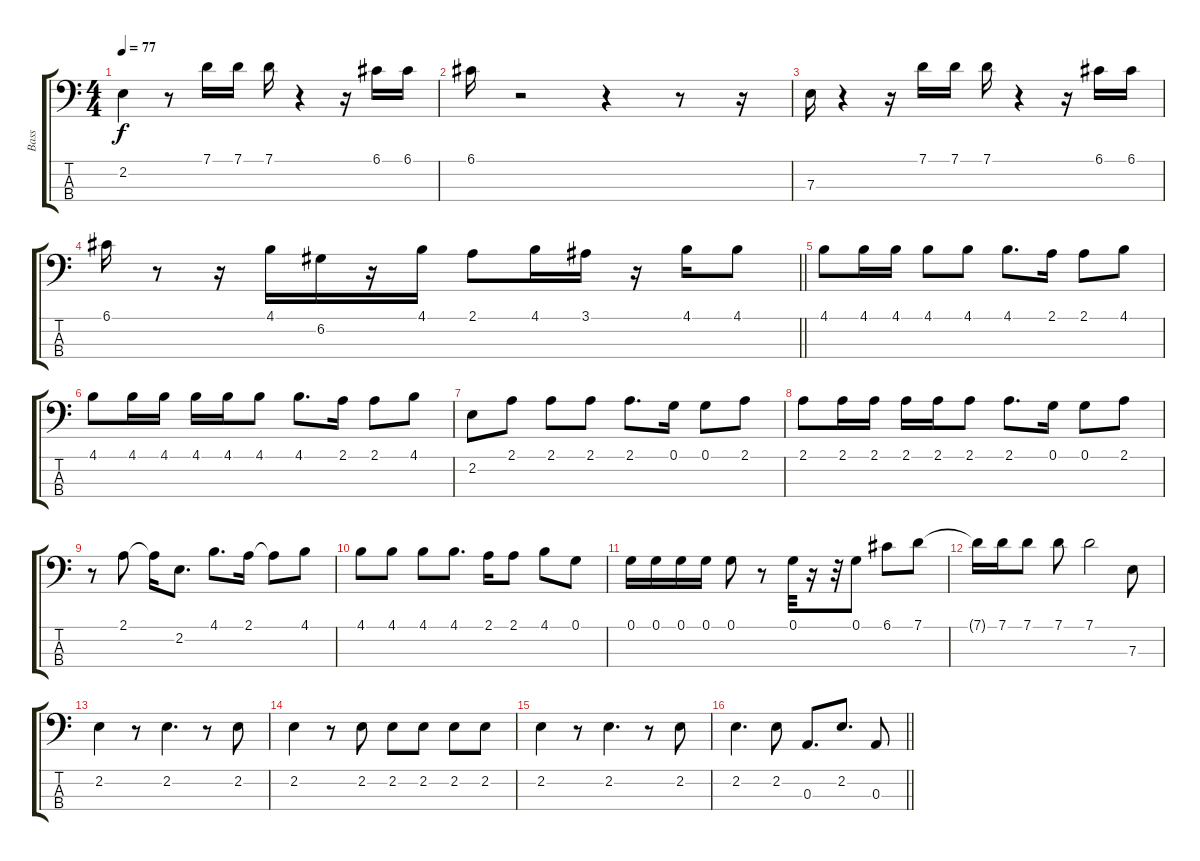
\track ("Bass" "Bass") {instrument electricbassfinger}
\staff {score tabs}
\tuning (G2 D2 A1 E1) {hide}
\ts (4 4)
\tempo 77
\clef f4
\ks c
2.2.4{dy f} r.8 7.1.16 7.1.16 7.1.16 r.4 r.16 6.1.16 6.1.16 |
6.1.16 r.2 r.4 r.8 r.16 |
7.3.16 r.4 r.16 7.1.16 7.1.16 7.1.16 r.4 r.16 6.1.16 6.1.16 |
\barLineRight lightlight
6.1.16 r.8 r.16 4.1.16 6.2.16 r.16 4.1.16 2.1.8 4.1.16 3.1.16 r.16 4.1.16 4.1.8 |
4.1.8 4.1.16 4.1.16 4.1.8 4.1.8 4.1.8{d} 2.1.16 2.1.8 4.1.8 |
4.1.8 4.1.16 4.1.16 4.1.16 4.1.16 4.1.8 4.1.8{d} 2.1.16 2.1.8 4.1.8 |
2.2.8 2.1.8 2.1.8 2.1.8 2.1.8{d} 0.1.16 0.1.8 2.1.8 |
2.1.8 2.1.16 2.1.16 2.1.16 2.1.16 2.1.8 2.1.8{d} 0.1.16 0.1.8 2.1.8 |
r.8 2.1.8 2.1{t}.16 2.2.8{d} 4.1.8{d} 2.1.16 2.1{t}.8 4.1.8 |
4.1.8 4.1.8 4.1.8 4.1.8{d} 2.1.16 2.1.8 4.1.8 0.1.8 |
0.1.16 0.1.16 0.1.16 0.1.16 0.1.8 r.8 0.1.32 r.16 r.32 0.1.8 6.1.8 7.1.8 |
7.1{t}.16 7.1.16 7.1.8 7.1.8 7.1.2 7.3.8 |
2.2.4 r.8 2.2.4{d} r.8 2.2.8 |
2.2.4 r.8 2.2.8 2.2.8 2.2.8 2.2.8 2.2.8 |
2.2.4 r.8 2.2.4{d} r.8 2.2.8 |
\barLineRight lightlight
2.2.4{d} 2.2.8 0.3.8{d} 2.2.8{d} 0.3.8
